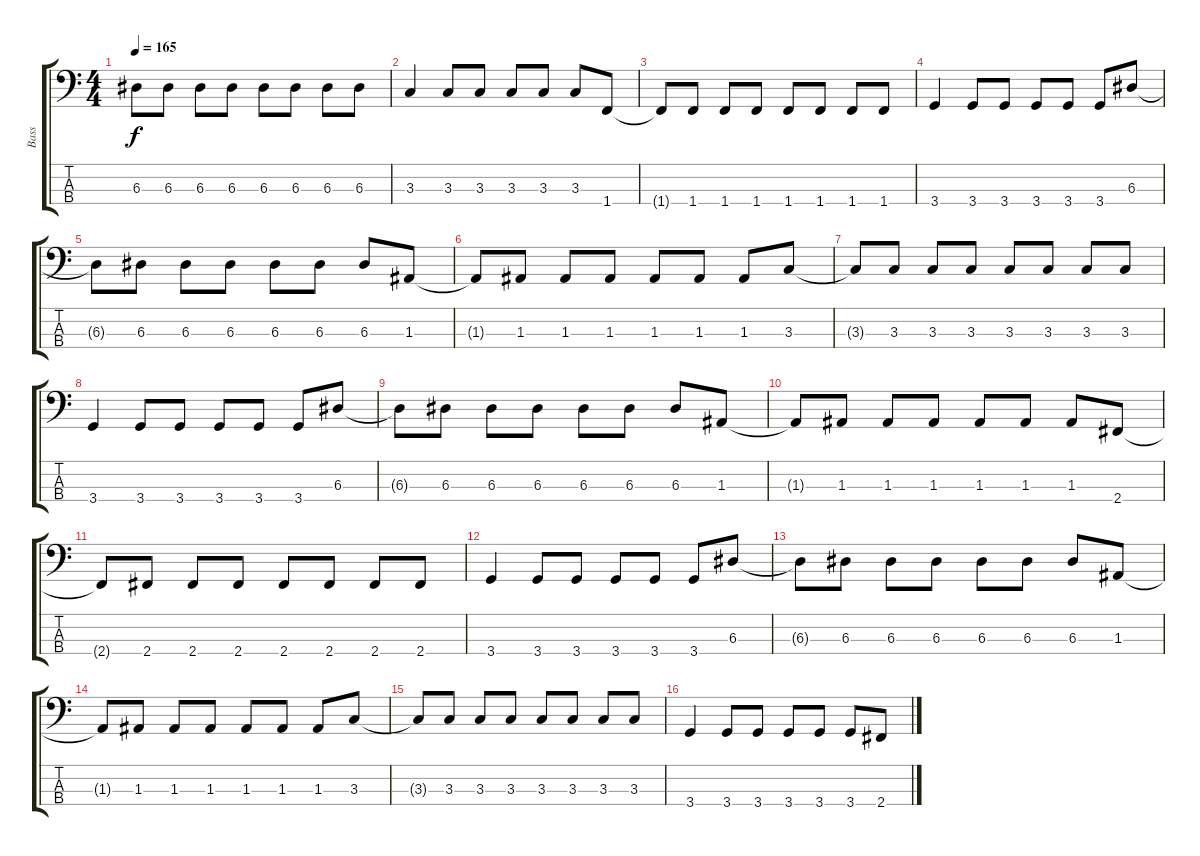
\track ("Bass" "Bass") {instrument electricbassfinger}
\staff {score tabs}
\tuning (G2 D2 A1 E1) {hide}
\ts (4 4)
\tempo 165
\clef f4
\ks c
6.3.8{dy f} 6.3.8 6.3.8 6.3.8 6.3.8 6.3.8 6.3.8 6.3.8 |
3.3.4 3.3.8 3.3.8 3.3.8 3.3.8 3.3.8 1.4.8 |
1.4{t}.8 1.4.8 1.4.8 1.4.8 1.4.8 1.4.8 1.4.8 1.4.8 |
3.4.4 3.4.8 3.4.8 3.4.8 3.4.8 3.4.8 6.3.8 |
6.3{t}.8 6.3.8 6.3.8 6.3.8 6.3.8 6.3.8 6.3.8 1.3.8 |
1.3{t}.8 1.3.8 1.3.8 1.3.8 1.3.8 1.3.8 1.3.8 3.3.8 |
3.3{t}.8 3.3.8 3.3.8 3.3.8 3.3.8 3.3.8 3.3.8 3.3.8 |
3.4.4 3.4.8 3.4.8 3.4.8 3.4.8 3.4.8 6.3.8 |
6.3{t}.8 6.3.8 6.3.8 6.3.8 6.3.8 6.3.8 6.3.8 1.3.8 |
1.3{t}.8 1.3.8 1.3.8 1.3.8 1.3.8 1.3.8 1.3.8 2.4.8 |
2.4{t}.8 2.4.8 2.4.8 2.4.8 2.4.8 2.4.8 2.4.8 2.4.8 |
3.4.4 3.4.8 3.4.8 3.4.8 3.4.8 3.4.8 6.3.8 |
6.3{t}.8 6.3.8 6.3.8 6.3.8 6.3.8 6.3.8 6.3.8 1.3.8 |
1.3{t}.8 1.3.8 1.3.8 1.3.8 1.3.8 1.3.8 1.3.8 3.3.8 |
3.3{t}.8 3.3.8 3.3.8 3.3.8 3.3.8 3.3.8 3.3.8 3.3.8 |
3.4.4 3.4.8 3.4.8 3.4.8 3.4.8 3.4.8 2.4.8
